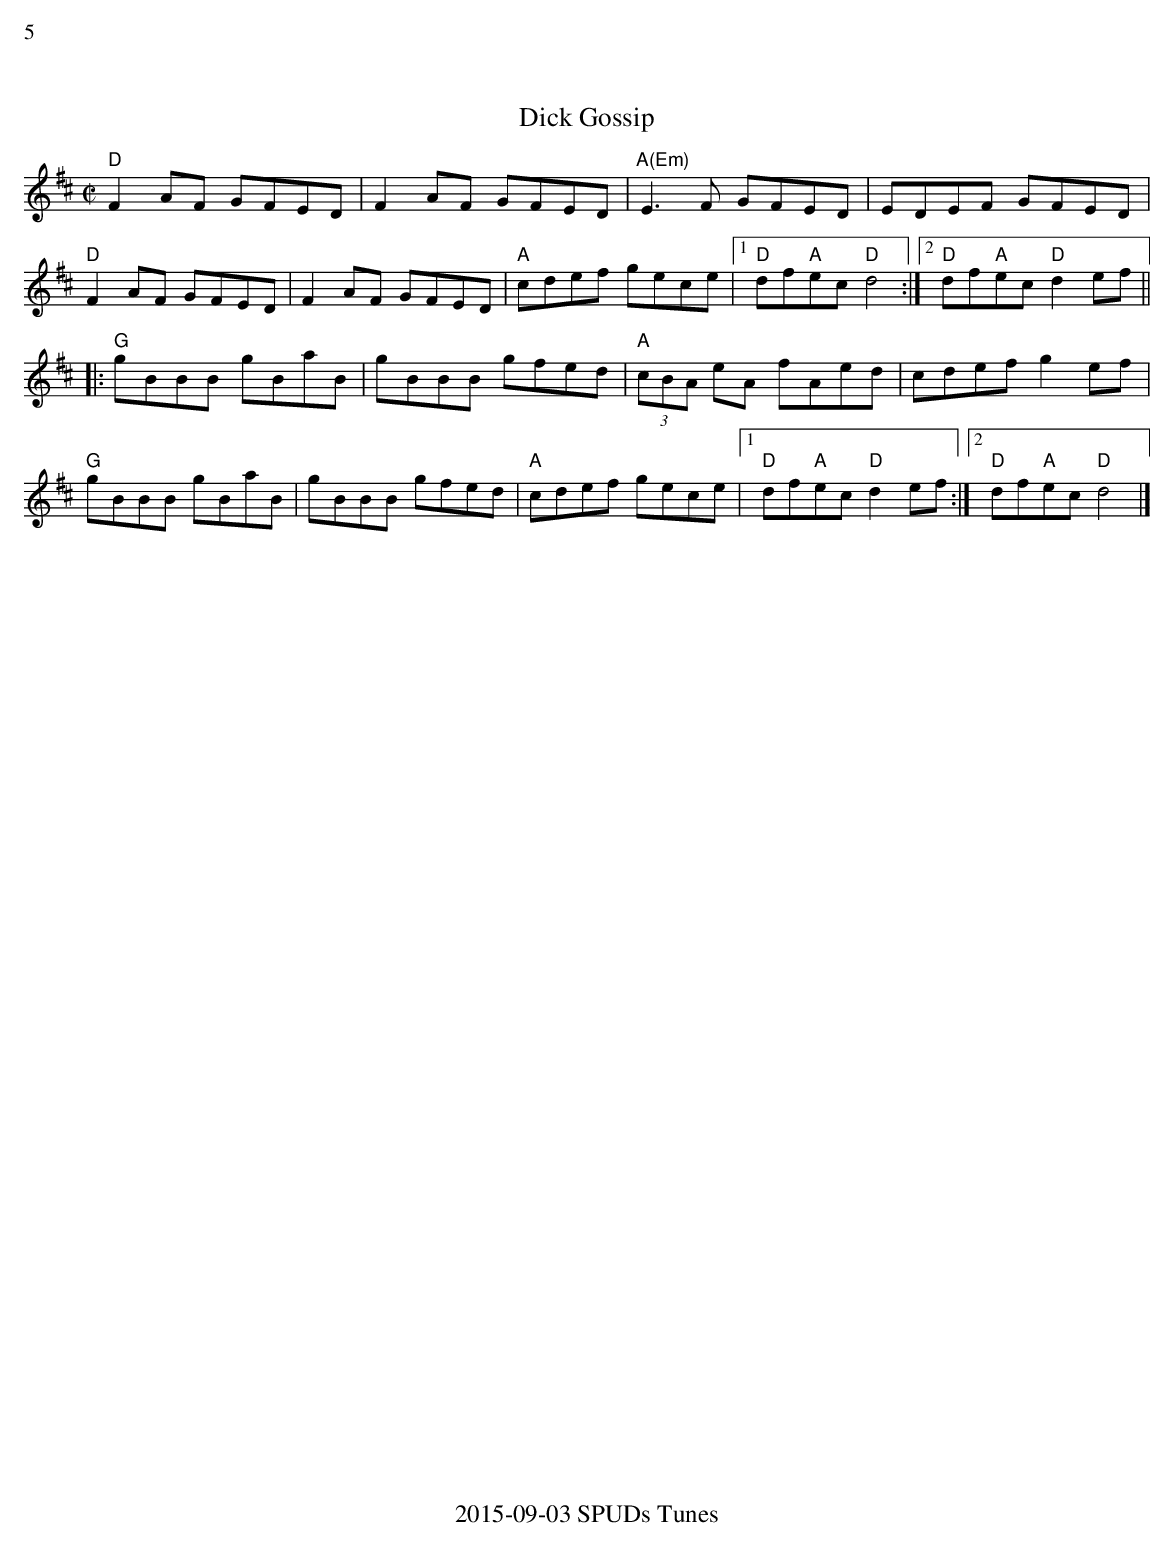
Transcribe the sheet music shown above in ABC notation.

X:1
%%text 5
T:Dick Gossip
M:C|
L:1/8
K:D
"D"F2 AF GFED|F2AF GFED|"A(Em)"E3F GFED|EDEF GFED|
"D"F2 AF GFED|F2AF GFED|"A"cdef gece|1 "D"df"A"ec "D"d4:|2 "D"df"A"ec "D"d2 ef||
|:"G"gBBB gBaB|gBBB gfed|"A"(3cBA eA fAed|cdef g2ef|
"G"gBBB gBaB|gBBB gfed|"A"cdef gece|1 "D"df"A"ec "D"d2 ef:|2 "D"df"A"ec "D"d4 |]
